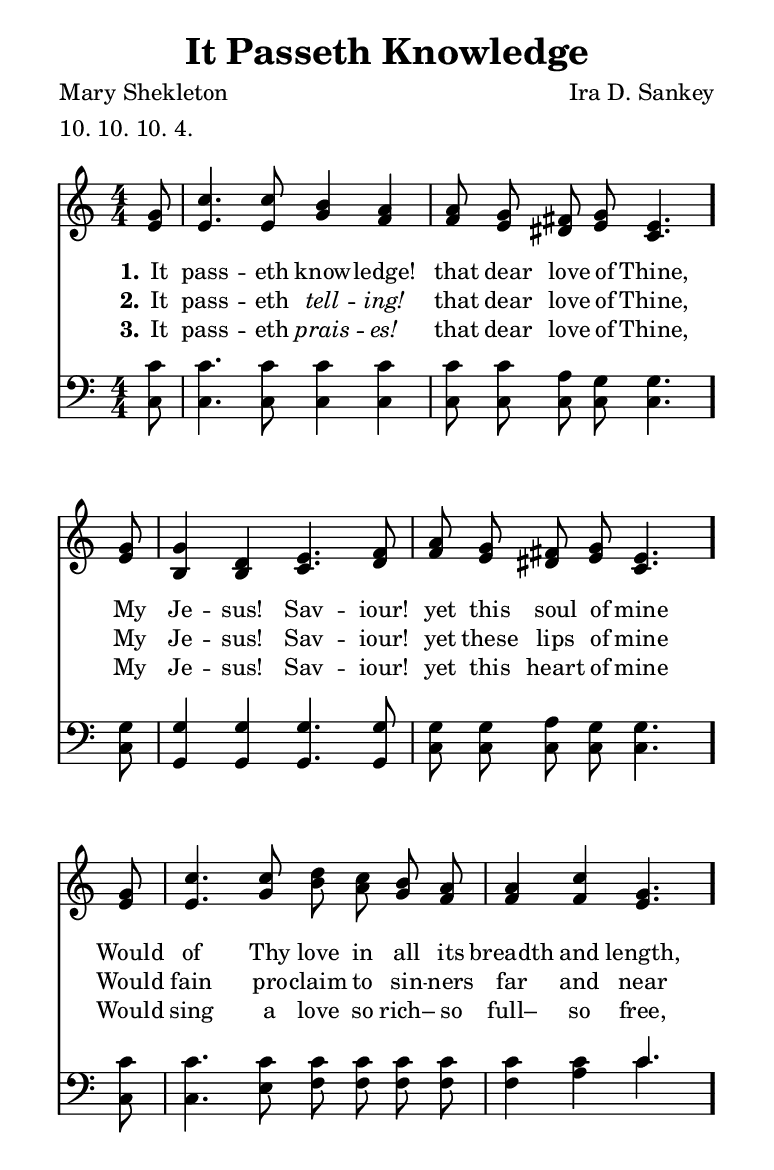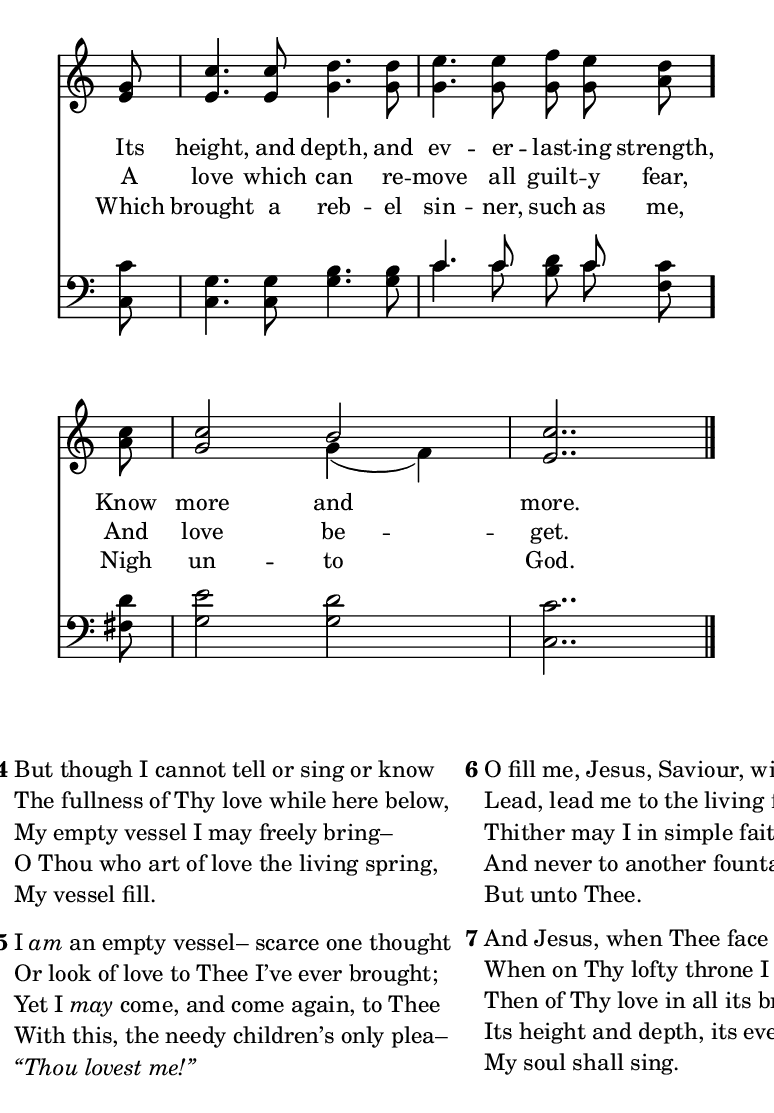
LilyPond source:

\include "common/global.ily"
\paper {
  \include "common/paper.ily"
  ragged-last-bottom = ##t
}

\header{
  hymnnumber = "229"
  title = "It Passeth Knowledge"
  tunename = ""
  meter = "10. 10. 10. 4."
  poet = "Mary Shekleton"
  composer = "Ira D. Sankey"
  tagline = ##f
}

global = {
  \include "common/overrides.ily"
  \override Staff.TimeSignature.style = #'numbered
  \time 4/4
  \override Score.MetronomeMark.transparent = ##t % hide all fermata changes too
  \tempo 4=80
  \key c \major
  \partial 8
  \autoBeamOff
}

patternA = { c8 | c4. c8 c4 c | c8 c c c c4. }
patternB = { c8 | c4 c c4. c8 | c c c c c4. }
patternC = { c8 | c4. c8 c c c c | c4 c c4. }
patternD = { c8 | c4. c8 c4. c8 | c4. c8 c c c }
patternE = { c8 | c2 c2 | c2.. }

notesSoprano = {
\global
\relative c'' {

  g8 | c4. c8 b4 a | a8 g fis g e4.
  g8 | g4 d e4. f8 | a g fis g e4.
  g8 | c4. c8 d c b a | a4 c g4.
  g8 | c4. c8 d4. d8 | e4. e8 f e d
  c8 | c2 b2 | c2..

  \bar "|."

}
}

notesAlto = {
\global
\relative e' {

  \changePitch \patternA { e | e e g f | f e dis e c }
  \changePitch \patternB { e | b b c d | f e dis e c }
  \changePitch \patternC { e | e g b a g f | f f e }
  \changePitch \patternD { e | e e g g | g g g g a }
  a8 | g2 g4( f) e2..

}
}

notesTenor = {
\global
\relative a {

  \changePitch \patternA { c | c c c c | c c a g g }
  \changePitch \patternB { g | g g g g | g g a g g }
  \changePitch \patternC { c | c c c c c c | c c c }
  \changePitch \patternD { c | g g b b | c c d c c }
  \changePitch \patternE { d | e d | c }

}
}

notesBass = {
\global
\relative f {

  \changePitch \patternA { c | c c c c | c c c c c }
  \changePitch \patternB { c | g g g g | c c c c c }
  \changePitch \patternC { c | c e f f f f | f a c }
  \changePitch \patternD { c, | c c g' g | c c b c f, }
  \changePitch \patternE { fis | g g | c, }

}
}

wordsA = \lyricmode {
\set stanza = "1."

It pass -- eth know -- ledge! that dear love of Thine, \bar "."
My Je -- sus! Sav -- iour! yet this soul of mine \bar "."
Would of Thy love in all its breadth and length, \bar "."
Its height, and depth, and ev -- er -- last -- ing strength, \bar "."
Know more and more. \bar "."

}

wordsB = \lyricmode {
\set stanza = "2."

It pass -- eth \italicsOn tell -- ing! \italicsOff that dear love of Thine,
My Je -- sus! Sav -- iour! yet these lips of mine
Would fain pro -- claim to sin -- ners far and near
A love which can re -- move all guilt -- y fear,
And love be -- get.

}

wordsC = \lyricmode {
\set stanza = "3."

It pass -- eth \italicsOn prais -- es! \italicsOff that dear love of Thine,
My Je -- sus! Sav -- iour! yet this heart of mine
Would sing a love so rich– so full– so free,
Which brought a reb -- el sin -- ner, such as me,
Nigh un -- to God.

}

wordsD = \markuplist {

\line { But though I cannot tell or sing or know }
\line { The fullness of Thy love while here below, }
\line { My empty vessel I may freely bring– }
\line { O Thou who art of love the living spring, }
\line { My vessel fill. }

}

wordsE = \markuplist {

\line { I \italic am an empty vessel– scarce one thought }
\line { Or look of love to Thee I’ve ever brought; }
\line { Yet I \italic may come, and come again, to Thee }
\line { With this, the needy children’s only plea– }
% `\italic { }` would get stripped in getlyrics
\line { \italic “Thou \italic lovest \italic me!” }

}

wordsF = \markuplist {

\line { O fill me, Jesus, Saviour, with Thy love; }
\line { Lead, lead me to the living fount above! }
\line { Thither may I in simple faith draw nigh, }
\line { And never to another fountain fly, }
\line { But unto Thee. }

}

wordsG = \markuplist {

\line { And Jesus, when Thee face to face I see, }
\line { When on Thy lofty throne I sit with Thee; }
\line { Then of Thy love in all its breadth and length, }
\line { Its height and depth, its everlasting strength }
\line { My soul shall sing. }

}

\score {
  \context ChoirStaff <<
    \context Staff = upper <<
      \set Staff.autoBeaming = ##f
      \set ChoirStaff.systemStartDelimiter = #'SystemStartBar
      \set ChoirStaff.printPartCombineTexts = ##f
      \partcombine #'(2 . 9) \notesSoprano \notesAlto
      \context NullVoice = sopranos { \voiceOne << \notesSoprano >> }
      \context NullVoice = altos { \voiceTwo << \notesAlto >> }
      \context Lyrics = one   \lyricsto sopranos \wordsA
      \context Lyrics = two   \lyricsto sopranos \wordsB
      \context Lyrics = three \lyricsto sopranos \wordsC
    >>
    \context Staff = men <<
      \clef bass
      \set ChoirStaff.printPartCombineTexts = ##f
      \partcombine #'(2 . 9) \notesTenor \notesBass
      \context NullVoice = tenors { \voiceOne << \notesTenor >> }
      \context NullVoice = basses { \voiceTwo << \notesBass >> }
    >>
  >>
  \layout {
    \include "common/layout.ily"
  }
  \midi{
    \include "common/midi.ily"
  }
}

\noPageBreak

\markup { \fill-line {
  \hspace #0.1
  \column {
  \line{ \bold 4 \column { \wordsD } } \combine \null \vspace #0.4
  \line{ \bold 5 \column { \wordsE } }
  }
  \hspace #0.1
  \column {
  \line{ \bold 6 \column { \wordsF } } \combine \null \vspace #0.4
  \line{ \bold 7 \column { \wordsG } }
  }
  \hspace #0.1
} }

\version "2.19.49"  % necessary for upgrading to future LilyPond versions.

% vi:set et ts=2 sw=2 ai nocindent syntax=lilypond:
